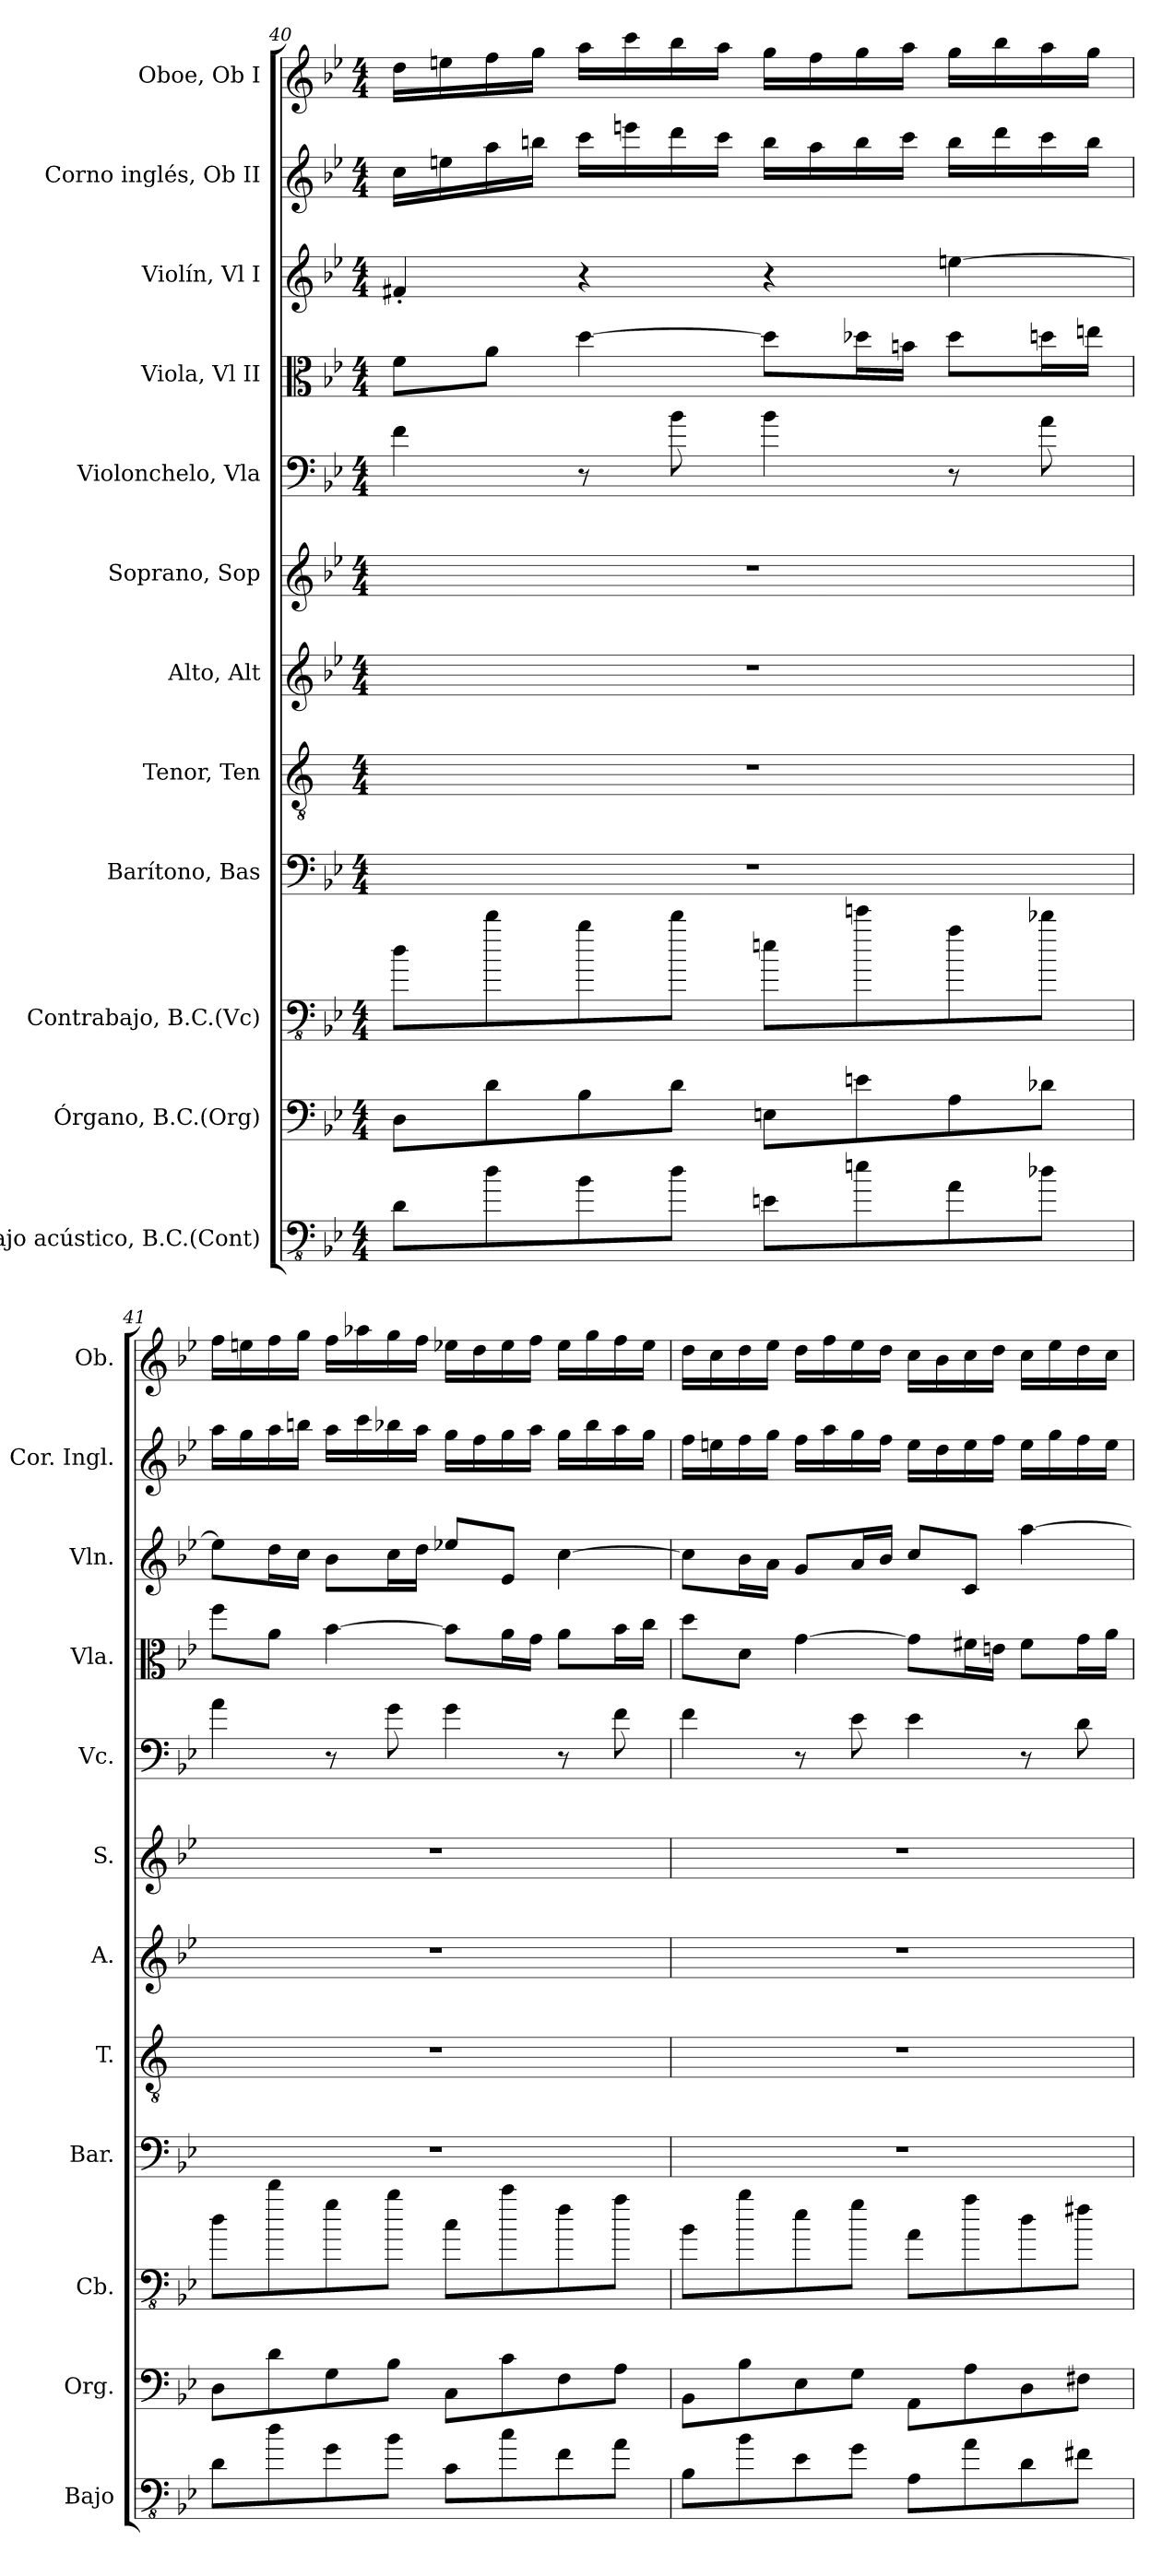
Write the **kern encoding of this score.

**kern	**kern	**kern	**kern	**kern	**kern	**kern	**kern	**kern	**kern	**kern	**kern
*part12	*part11	*part10	*part9	*part8	*part7	*part6	*part5	*part4	*part3	*part2	*part1
*staff12	*staff11	*staff10	*staff9	*staff8	*staff7	*staff6	*staff5	*staff4	*staff3	*staff2	*staff1
*I"Bajo acústico, B.C.(Cont)	*I"Órgano, B.C.(Org)	*I"Contrabajo, B.C.(Vc)	*I"Barítono, Bas	*I"Tenor, Ten	*I"Alto, Alt	*I"Soprano, Sop	*I"Violonchelo, Vla	*I"Viola, Vl II	*I"Violín, Vl I	*I"Corno inglés, Ob II	*I"Oboe, Ob I
*I'Bajo	*I'Org.	*I'Cb.	*I'Bar.	*I'T.	*I'A.	*I'S.	*I'Vc.	*I'Vla.	*I'Vln.	*I'Cor. Ingl.	*I'Ob.
*clefFv4	*clefF4	*clefFv4	*clefF4	*clefGv2	*clefG2	*clefG2	*clefF4	*clefC3	*clefG2	*clefG2	*clefG2
*ITrd7c12	*	*ITrd7c12	*	*ITrd1c2	*	*	*	*	*	*ITrd4c7	*
*k[b-e-]	*k[b-e-]	*k[b-e-]	*k[b-e-]	*k[b-e-]	*k[b-e-]	*k[b-e-]	*k[b-e-]	*k[b-e-]	*k[b-e-]	*k[b-e-a-]	*k[b-e-]
*M4/4	*M4/4	*M4/4	*M4/4	*M4/4	*M4/4	*M4/4	*M4/4	*M4/4	*M4/4	*M4/4	*M4/4
=40	=40	=40	=40	=40	=40	=40	=40	=40	=40	=40	=40
8DD\L	8D\L	8D\L	1r	1r	1r	1r	4f\	8f\L	4f#X'/	16f\LL	16dd\LL
.	.	.	.	.	.	.	.	.	.	16an\	16een\
8D\	8d\	8d\	.	.	.	.	.	8a\J	.	16dd\	16ff\
.	.	.	.	.	.	.	.	.	.	16een\JJ	16gg\JJ
8BB-\	8B-\	8B-\	.	.	.	.	8r	[4dd\	4r	16ff\LL	16aa\LL
.	.	.	.	.	.	.	.	.	.	16aan\	16ccc\
8D\J	8d\J	8d\J	.	.	.	.	8b-\	.	.	16gg\	16bb-\
.	.	.	.	.	.	.	.	.	.	16ff\JJ	16aa\JJ
8EEn\L	8En\L	8En\L	.	.	.	.	4b-\	8dd\L]	4r	16ee\LL	16gg\LL
.	.	.	.	.	.	.	.	.	.	16dd\	16ff\
8En\	8en\	8en\	.	.	.	.	.	16dd-X\L	.	16ee\	16gg\
.	.	.	.	.	.	.	.	16bn\JJ	.	16ff\JJ	16aa\JJ
8AA\	8A\	8A\	.	.	.	.	8r	8dd-\L	[4een\	16ee\LL	16gg\LL
.	.	.	.	.	.	.	.	.	.	16gg\	16bb-\
8D-X\J	8d-X\J	8d-X\J	.	.	.	.	8a\	16ddn\L	.	16ff\	16aa\
.	.	.	.	.	.	.	.	16een\JJ	.	16ee\JJ	16gg\JJ
!!LO:PB:g=z
=41	=41	=41	=41	=41	=41	=41	=41	=41	=41	=41	=41
8DD\L	8D\L	8D\L	1r	1r	1r	1r	4a\	8ff\L	8ee\L]	16dd\LL	16ff\LL
.	.	.	.	.	.	.	.	.	.	16cc\	16een\
8D\	8d\	8d\	.	.	.	.	.	8a\J	16dd\L	16dd\	16ff\
.	.	.	.	.	.	.	.	.	16cc\JJ	16een\JJ	16gg\JJ
8GG\	8G\	8G\	.	.	.	.	8r	[4b-\	8b-\L	16dd\LL	16ff\LL
.	.	.	.	.	.	.	.	.	.	16ff\	16aa-X\
8BB-\J	8B-\J	8B-\J	.	.	.	.	8g\	.	16cc\L	16ee-X\	16gg\
.	.	.	.	.	.	.	.	.	16dd\JJ	16dd\JJ	16ff\JJ
8CC\L	8C\L	8C\L	.	.	.	.	4g\	8b-\L]	8ee-X/L	16cc\LL	16ee-X\LL
.	.	.	.	.	.	.	.	.	.	16b-\	16dd\
8C\	8c\	8c\	.	.	.	.	.	16a\L	8e-/J	16cc\	16ee-\
.	.	.	.	.	.	.	.	16g\JJ	.	16dd\JJ	16ff\JJ
8FF\	8F\	8F\	.	.	.	.	8r	8a\L	[4cc\	16cc\LL	16ee-\LL
.	.	.	.	.	.	.	.	.	.	16ee-\	16gg\
8AA\J	8A\J	8A\J	.	.	.	.	8f\	16b-\L	.	16dd\	16ff\
.	.	.	.	.	.	.	.	16cc\JJ	.	16cc\JJ	16ee-\JJ
=42	=42	=42	=42	=42	=42	=42	=42	=42	=42	=42	=42
8BBB-\L	8BB-\L	8BB-\L	1r	1r	1r	1r	4f\	8dd\L	8cc\L]	16b-\LL	16dd\LL
.	.	.	.	.	.	.	.	.	.	16an\	16cc\
8BB-\	8B-\	8B-\	.	.	.	.	.	8d\J	16b-\L	16b-\	16dd\
.	.	.	.	.	.	.	.	.	16a\JJ	16cc\JJ	16ee-\JJ
8EE-\	8E-\	8E-\	.	.	.	.	8r	[4g\	8g/L	16b-\LL	16dd\LL
.	.	.	.	.	.	.	.	.	.	16dd\	16ff\
8GG\J	8G\J	8G\J	.	.	.	.	8e-\	.	16a/L	16cc\	16ee-\
.	.	.	.	.	.	.	.	.	16b-/JJ	16b-\JJ	16dd\JJ
8AAA\L	8AA\L	8AA\L	.	.	.	.	4e-\	8g\L]	8cc/L	16a\LL	16cc\LL
.	.	.	.	.	.	.	.	.	.	16g\	16b-\
8AA\	8A\	8A\	.	.	.	.	.	16f#X\L	8c/J	16a\	16cc\
.	.	.	.	.	.	.	.	16en\JJ	.	16b-\JJ	16dd\JJ
8DD\	8D\	8D\	.	.	.	.	8r	8f#\L	[4aa\	16a\LL	16cc\LL
.	.	.	.	.	.	.	.	.	.	16cc\	16ee-\
8FF#X\J	8F#X\J	8F#X\J	.	.	.	.	8d\	16g\L	.	16b-\	16dd\
.	.	.	.	.	.	.	.	16a\JJ	.	16a\JJ	16cc\JJ
=	=	=	=	=	=	=	=	=	=	=	=
*-	*-	*-	*-	*-	*-	*-	*-	*-	*-	*-	*-
